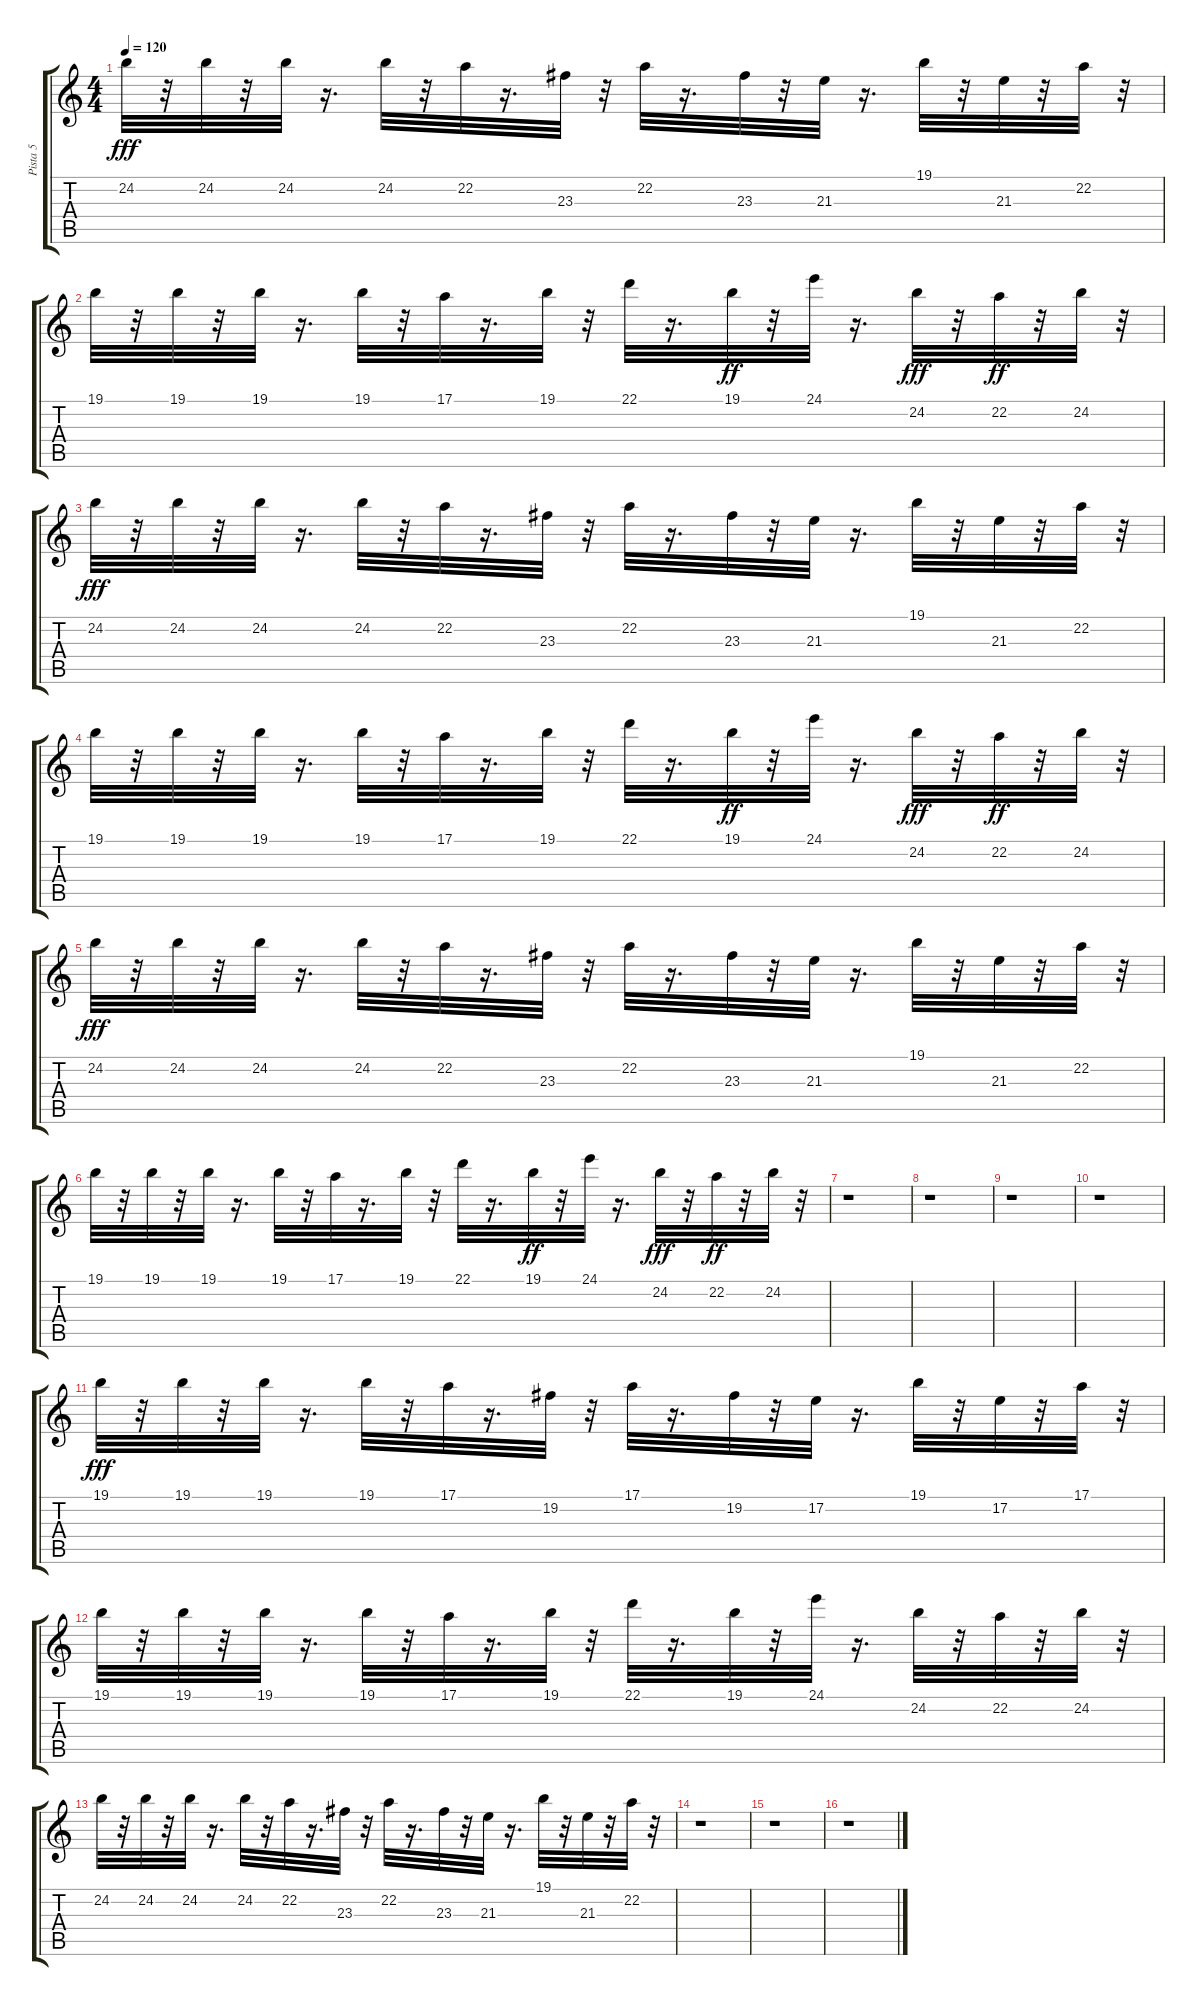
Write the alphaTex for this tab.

\track ("Pista 5" "Pista 5") {instrument lead8bassandlead}
\staff {score tabs}
\tuning (E4 B3 G3 D3 A2 E2) {hide}
\ts (4 4)
\tempo 120
\clef g2
\ks c
24.2.32{dy fff} r.32 24.2.32 r.32 24.2.32 r.16{d} 24.2.32 r.32 22.2.32 r.16{d} 23.3.32 r.32 22.2.32 r.16{d} 23.3.32 r.32 21.3.32 r.16{d} 19.1.32 r.32 21.3.32 r.32 22.2.32 r.32 |
19.1.32 r.32 19.1.32 r.32 19.1.32 r.16{d} 19.1.32 r.32 17.1.32 r.16{d} 19.1.32 r.32 22.1.32 r.16{d} 19.1.32{dy ff} r.32 24.1.32 r.16{d} 24.2.32{dy fff} r.32 22.2.32{dy ff} r.32 24.2.32 r.32 |
24.2.32{dy fff} r.32 24.2.32 r.32 24.2.32 r.16{d} 24.2.32 r.32 22.2.32 r.16{d} 23.3.32 r.32 22.2.32 r.16{d} 23.3.32 r.32 21.3.32 r.16{d} 19.1.32 r.32 21.3.32 r.32 22.2.32 r.32 |
19.1.32 r.32 19.1.32 r.32 19.1.32 r.16{d} 19.1.32 r.32 17.1.32 r.16{d} 19.1.32 r.32 22.1.32 r.16{d} 19.1.32{dy ff} r.32 24.1.32 r.16{d} 24.2.32{dy fff} r.32 22.2.32{dy ff} r.32 24.2.32 r.32 |
24.2.32{dy fff} r.32 24.2.32 r.32 24.2.32 r.16{d} 24.2.32 r.32 22.2.32 r.16{d} 23.3.32 r.32 22.2.32 r.16{d} 23.3.32 r.32 21.3.32 r.16{d} 19.1.32 r.32 21.3.32 r.32 22.2.32 r.32 |
19.1.32 r.32 19.1.32 r.32 19.1.32 r.16{d} 19.1.32 r.32 17.1.32 r.16{d} 19.1.32 r.32 22.1.32 r.16{d} 19.1.32{dy ff} r.32 24.1.32 r.16{d} 24.2.32{dy fff} r.32 22.2.32{dy ff} r.32 24.2.32 r.32 |
r.1 |
r.1 |
r.1 |
r.1 |
19.1.32{dy fff} r.32 19.1.32 r.32 19.1.32 r.16{d} 19.1.32 r.32 17.1.32 r.16{d} 19.2.32 r.32 17.1.32 r.16{d} 19.2.32 r.32 17.2.32 r.16{d} 19.1.32 r.32 17.2.32 r.32 17.1.32 r.32 |
19.1.32 r.32 19.1.32 r.32 19.1.32 r.16{d} 19.1.32 r.32 17.1.32 r.16{d} 19.1.32 r.32 22.1.32 r.16{d} 19.1.32 r.32 24.1.32 r.16{d} 24.2.32 r.32 22.2.32 r.32 24.2.32 r.32 |
24.2.32 r.32 24.2.32 r.32 24.2.32 r.16{d} 24.2.32 r.32 22.2.32 r.16{d} 23.3.32 r.32 22.2.32 r.16{d} 23.3.32 r.32 21.3.32 r.16{d} 19.1.32 r.32 21.3.32 r.32 22.2.32 r.32 |
r.1 |
r.1 |
r.1
